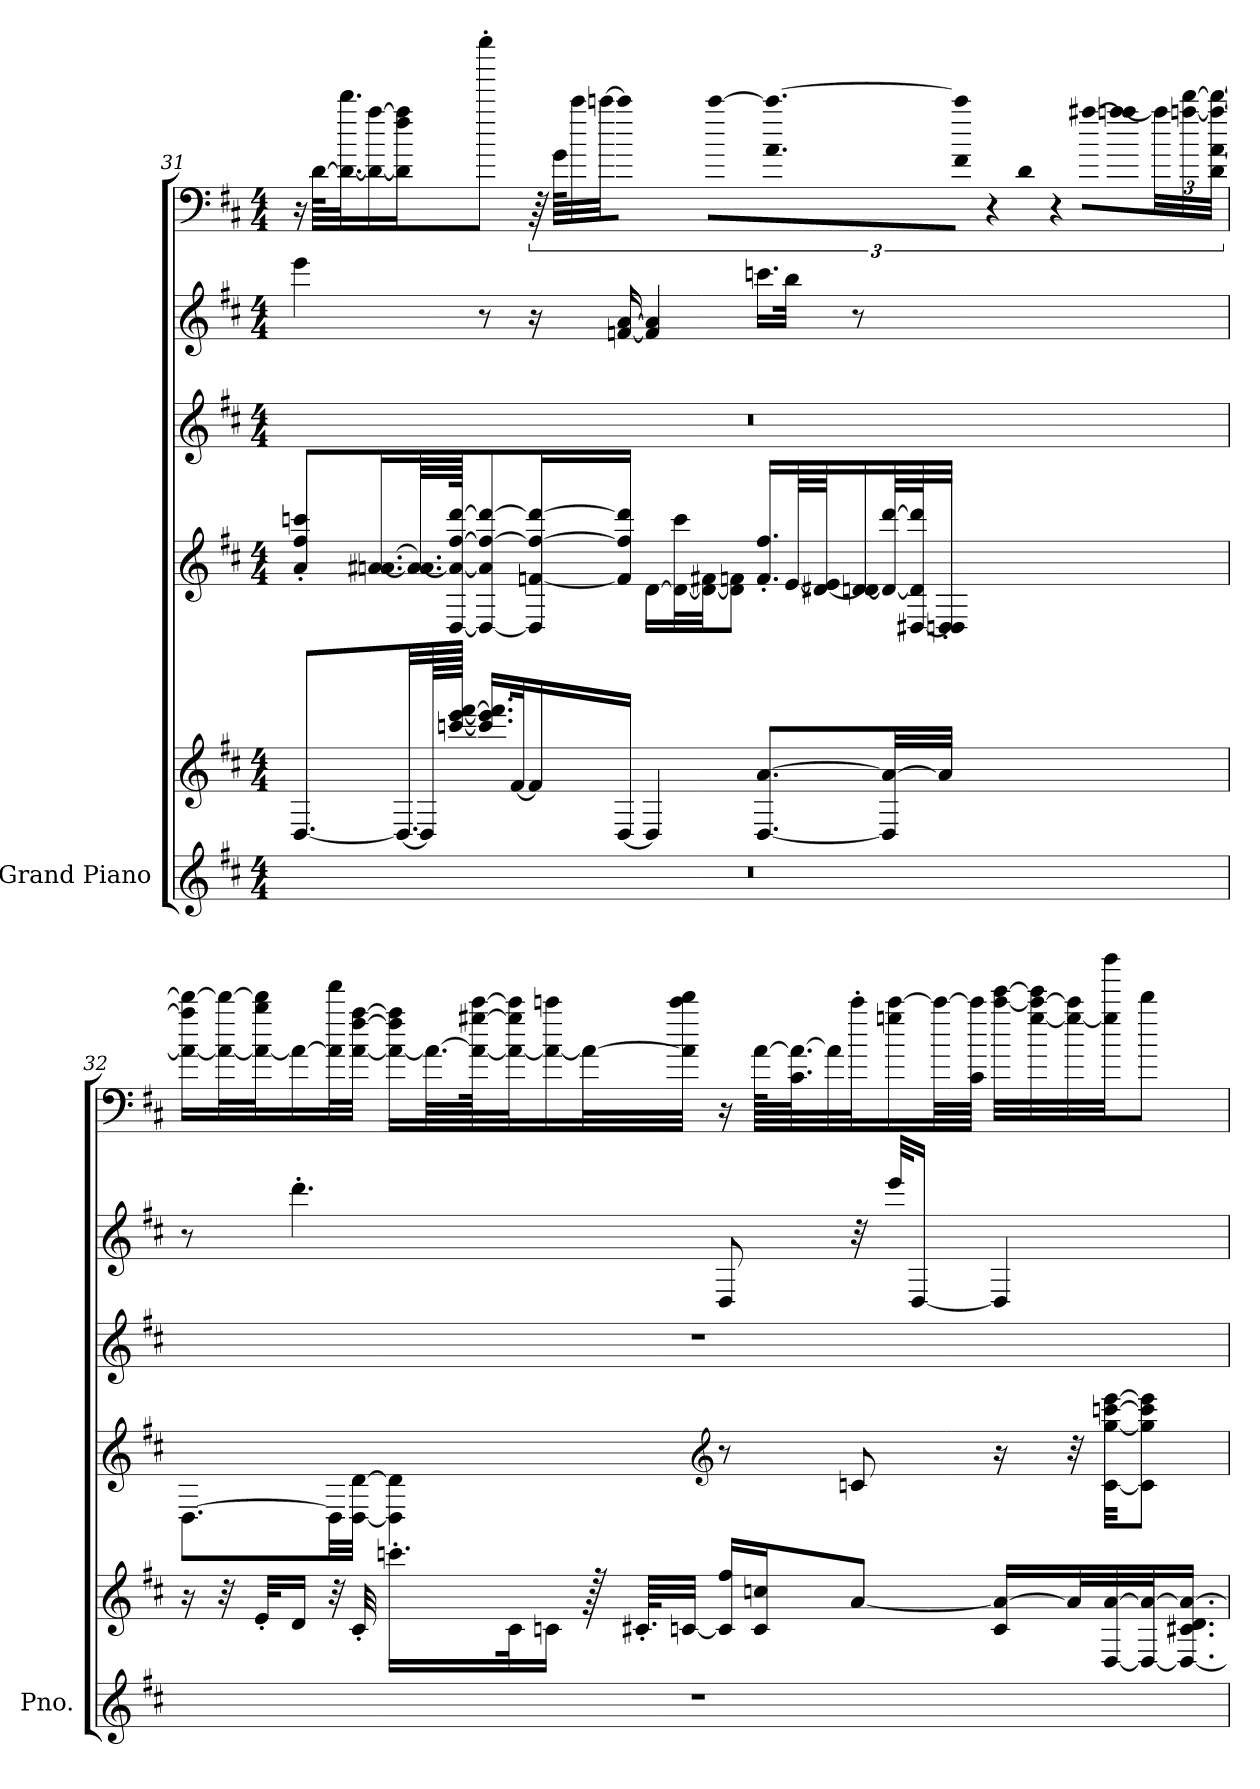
**kern	**kern	**kern	**kern	**kern	**kern
*part1	*part1	*part1	*part1	*part1	*part1
*staff6	*staff5	*staff4	*staff3	*staff2	*staff1
*I"Grand Piano	*	*	*	*	*
*I'Pno.	*	*	*	*	*
*clefG2	*clefG2	*clefG2	*clefG2	*clefG2	*clefF4
*k[f#c#]	*k[f#c#]	*k[f#c#]	*k[f#c#]	*k[f#c#]	*k[f#c#]
*M4/4	*M4/4	*M4/4	*M4/4	*M4/4	*M4/4
=31	=31	=31	=31	=31	=31
1r	[8.D/L	8a/' 8ff#/' 8cccn/'L	1r	4eee\	16r
.	.	.	.	.	[64d\KLLL
.	.	.	.	.	32.d\_ 32.ddd\J
.	.	[16.an/ [16.a#X/L	.	.	16d\_ [16aa\
.	32.D/LL_	.	.	.	16d\] 16ff#\ 16aa\]J
.	.	64.a/_ 64.a#/]LL	.	.	.
.	128D/LL]	.	.	.	.
.	[128cccn/ [128eee/ [128fff#/JJJJJ	[128D/ 128a/_ [128ff#/ [128ddd/JJJK	.	.	.
.	16.ccc/] 16.eee/] 16.fff#/]LL	8D/_ 8a/] 8ff#/_ 8ddd/_	.	8r	8gggg'\J
.	[32f#/K	.	.	.	.
.	16f#/]	16D/] [16fn/ 16ff#/_ 16ddd/_L	.	16r	96r
.	.	.	.	.	96g\KLLL
.	.	.	.	.	48ccc#\
.	.	.	.	.	[48cccn\J
.	[16D/JJ	16f/] 16ff#/] 16ddd/]JJ	.	[16fn/ [16a/	16ccc\JJ]
.	4D/]	[16d\LL	.	4f/] 4a/]	[8ccc\L
.	.	32d\_ 32ccc\L	.	.	.
.	.	32d\_ 32f#X\JJ	.	.	.
.	.	8d\] 8fn\J	.	.	16.a\ 16.ccc\_L
.	.	.	.	.	32f#\ 32ccc\]JJk
.	[8.D/ [8.a/L	16.f/' 16.ff#/'LL	.	16.cccn\LL	16r
.	.	.	.	.	32d/
.	.	[64e/LL	.	32bb\JJk	64r
.	.	[64d#X/ 64e/]JJ	.	.	[64aa#X\KKLL
.	.	[16dn/ 16d#/]	.	8r	[16aan\ 16aa#\]
*	*	*	*	*	*Xbrackettup
.	32D/] 32a/_LL	64d/_ [64ddd/LL	.	.	48aa\L]
.	.	[64D#X/ 64d/] 64ddd/]J	.	.	.
.	.	.	.	.	[48aan\ [48ddd\
.	32a/JJJ]	32Dn/' 32D#/]'JJJ	.	.	.
.	.	.	.	.	48d\ [48a\ 48aa\_ 48ddd\_JJJ
!!LO:LB:g=z
=32	=32	=32	=32	=32	=32
1r	16r	[8.D\L	1r	8r	16a\_ 16aa\] 16ddd\_LL
.	32r	.	.	.	32a\_ 32ddd\_L
.	32e'/KLL	.	.	.	32a\_ 32bb\ 32ddd\]J
.	16d/JJ	.	.	4.ddd'\	16a\_
.	32r	32D\LL]	.	.	32a\] 32fff#\L
.	32c#'/	[32D\ [32d\JJJ	.	.	[32a\ [32ff#\ [32aa\JJJ
.	16.cccn'\LL	4D\] 4d\]	.	.	16a\_ 16ff#\] 16aa\]LL
.	.	.	.	.	64.a\LL_
.	.	.	.	.	128a\_ [128gg#X\ [128ccc#\JK
*	*	*clefG2	*	*	*
.	32c#\K	.	.	.	32a\_ 32gg#\] 32ccc#\]J
.	16cn\JJ	.	.	.	16a\_ 16cccn\
.	128r	.	.	.	32a\L_
.	64.c#X'/KLLL	.	.	.	.
.	[32cn/JJJ	.	.	.	32a\] 32ccc\ 32ddd\JJJ
.	16c/] 16ff#/LL	8r	.	8D/	16r
.	16c/ 16ccn/J	.	.	.	[128a\KLLLL
.	.	.	.	.	64.c#\ 64.a\_J
.	.	.	.	.	32a\]
.	[8a/J	8cn/	.	32r	32ccc'\J
.	.	.	.	32eee/KLL	16ggn\ [16ccc\
.	.	.	.	[16D/JJ	.
.	.	.	.	.	64ccc\LL_
.	.	.	.	.	64c#\ 64ccc\]JJJJ
.	16c/ 16a/_LL	16r	.	4D/]	[32ccc\ [32eee\LLL
.	.	.	.	.	[32gg\ 32ccc\_ 32eee\]
.	32a/L]	32r	.	.	32gg\_ 32ccc\]
.	[32D/ [32a/	[32c\ [32gg\ [32cccn\ [32eee\KKL	.	.	32gg\] 32dddd\JJ
.	32D/_ 32a/_J	8c\] 8gg\] 8ccc\] 8eee\]J	.	.	8ddd\J
.	16.D/_ 16.c#X/ 16.d/ 16.a/_JJ	.	.	.	.
=	=	=	=	=	=
*-	*-	*-	*-	*-	*-
